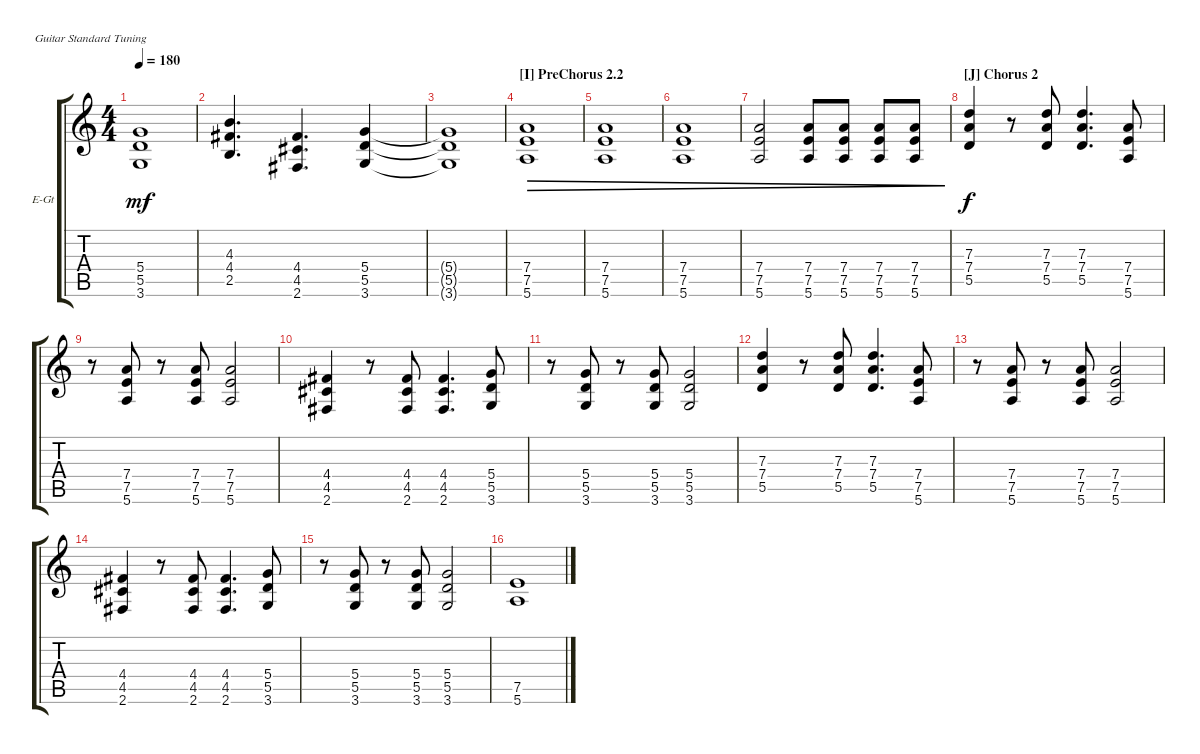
\defaultSystemsLayout 4
\bracketExtendMode groupsimilarinstruments
\firstSystemTrackNameOrientation horizontal
\otherSystemsTrackNameOrientation horizontal
\track ("Rhythm Guitar" "E-Gt") {instrument overdrivenguitar}
\staff {score tabs}
\tuning (E4 B3 G3 D3 A2 E2)
\ts (4 4)
\tempo 180
\clef g2
\ks c
(3.6{t} 5.5{t} 5.4{t}).1{dy mf} |
(2.5 4.4 4.3).4{d} (2.6 4.5 4.4).4{d} (5.4 5.5 3.6).4 |
(3.6{t} 5.5{t} 5.4{t}).1 |
\section ("I" "PreChorus 2.2")
(5.6 7.5 7.4).1{dec} |
(5.6 7.5 7.4).1{dec} |
(5.6 7.5 7.4).1{dec} |
(7.4 7.5 5.6).2{dec} (7.4 7.5 5.6).8{dec} (7.4 7.5 5.6).8{dec} (7.4 7.5 5.6).8{dec} (7.4 7.5 5.6).8{dec} |
\section ("J" "Chorus 2")
(5.5 7.4 7.3).4{dy f} r.8 (5.5 7.4 7.3).8 (7.3 7.4 5.5).4{d} (5.6 7.5 7.4).8 |
r.8 (5.6 7.5 7.4).8 r.8 (5.6 7.5 7.4).8 (5.6 7.5 7.4).2 |
(4.5 4.4 2.6).4 r.8 (4.5 4.4 2.6).8 (4.4 4.5 2.6).4{d} (3.6 5.5 5.4).8 |
r.8 (3.6 5.5 5.4).8 r.8 (3.6 5.5 5.4).8 (3.6 5.5 5.4).2 |
(5.5 7.4 7.3).4 r.8 (5.5 7.4 7.3).8 (7.3 7.4 5.5).4{d} (5.6 7.5 7.4).8 |
r.8 (5.6 7.5 7.4).8 r.8 (5.6 7.5 7.4).8 (5.6 7.5 7.4).2 |
(4.5 4.4 2.6).4 r.8 (4.5 4.4 2.6).8 (4.4 4.5 2.6).4{d} (3.6 5.5 5.4).8 |
r.8 (3.6 5.5 5.4).8 r.8 (3.6 5.5 5.4).8 (3.6 5.5 5.4).2 |
(7.5 5.6).1
